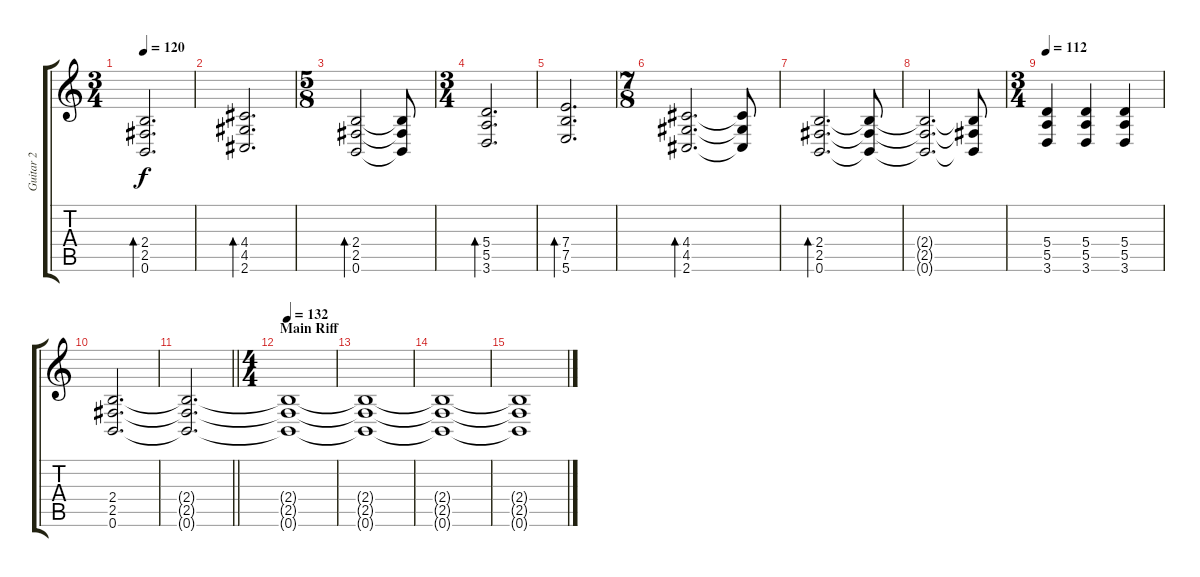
\track ("Guitar 2" "Guitar 2") {instrument distortionguitar}
\staff {score tabs}
\tuning (B3 Gb3 D3 A2 E2 B1) {hide}
\ts (3 4)
\tempo 120
\clef g2
\ks c
(2.4 2.5 0.6).2{d bd 120 dy f} |
(4.4 4.5 2.6).2{d bd 120} |
\ts (5 8)
(2.4 2.5 0.6).2{bd 120} (2.4{t} 2.5{t} 0.6{t}).8 |
\ts (3 4)
(5.4 5.5 3.6).2{d bd 120} |
(7.4 7.5 5.6).2{d bd 120} |
\ts (7 8)
(4.4 4.5 2.6).2{d bd 120} (4.4{t} 4.5{t} 2.6{t}).8 |
(2.4 2.5 0.6).2{d bd 120} (2.4{t} 2.5{t} 0.6{t}).8 |
(2.4{t} 2.5{t} 0.6{t}).2{d} (2.4{t} 2.5{t} 0.6{t}).8 |
\ts (3 4)
\tempo 112
(5.4 5.5 3.6).4{volume 13} (5.4 5.5 3.6).4 (5.4 5.5 3.6).4 |
(2.4 2.5 0.6).2{d} |
\barLineRight lightlight
(2.4{t} 2.5{t} 0.6{t}).2{d} |
\ts (4 4)
\section ("" "Main Riff")
\tempo 132
(2.4{t} 2.5{t} 0.6{t}).1{volume 0} |
(2.4{t} 2.5{t} 0.6{t}).1 |
(2.4{t} 2.5{t} 0.6{t}).1 |
(2.4{t} 2.5{t} 0.6{t}).1
